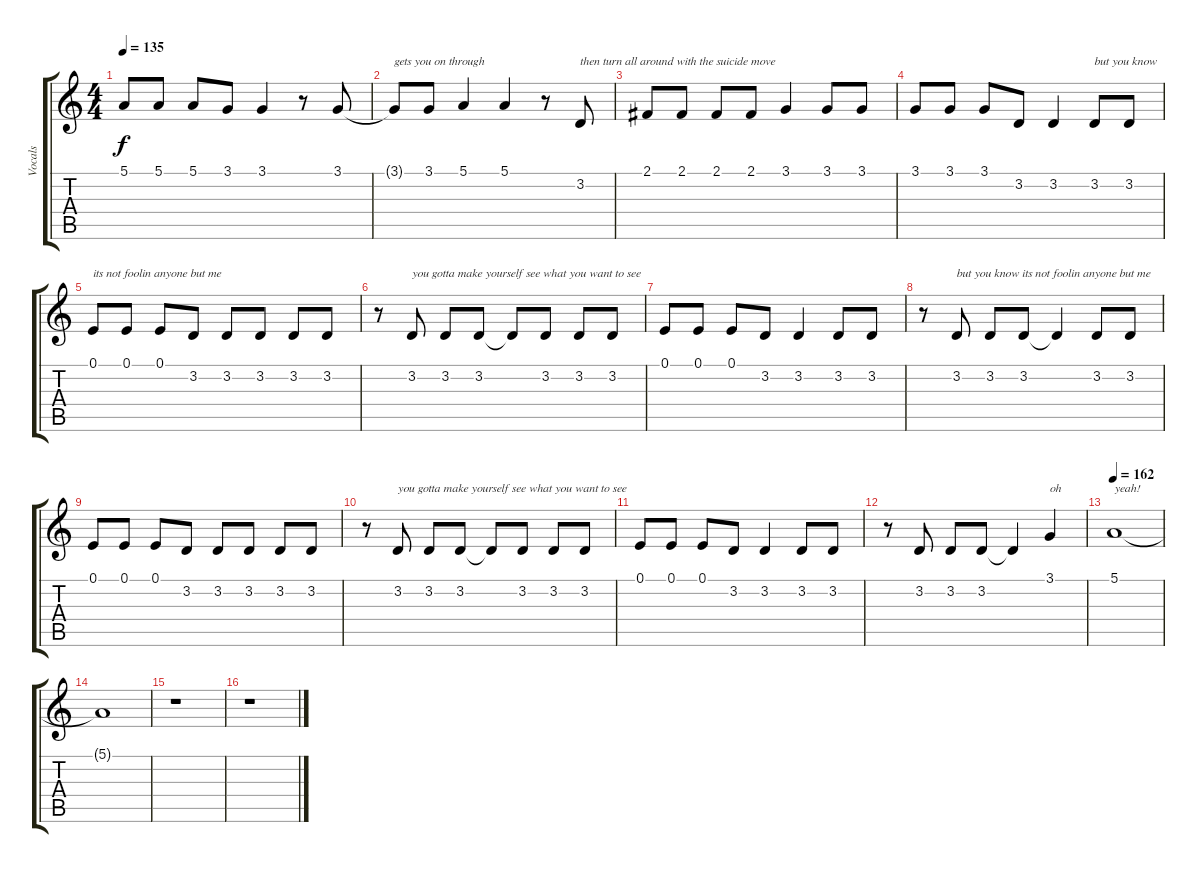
\track ("Vocals" "Vocals") {instrument trumpet}
\staff {score tabs}
\tuning (E4 B3 G3 D3 A2 E2) {hide}
\ts (4 4)
\tempo 135
\clef g2
\ks c
5.1{t}.8{dy f} 5.1.8 5.1.8 3.1.8 3.1.4 r.8 3.1.8 |
3.1{t}.8{txt "gets you on through"} 3.1.8 5.1.4 5.1.4 r.8 3.2.8{txt "then turn all around with the suicide move"} |
2.1.8 2.1.8 2.1.8 2.1.8 3.1.4 3.1.8 3.1.8 |
3.1.8 3.1.8 3.1.8 3.2.8 3.2.4 3.2.8{txt "but you know"} 3.2.8 |
0.1.8{txt "its not foolin anyone but me"} 0.1.8 0.1.8 3.2.8 3.2.8 3.2.8 3.2.8 3.2.8 |
r.8 3.2.8{txt "you gotta make yourself see what you want to see"} 3.2.8 3.2.8 3.2{t}.8 3.2.8 3.2.8 3.2.8 |
0.1.8 0.1.8 0.1.8 3.2.8 3.2.4 3.2.8 3.2.8 |
r.8 3.2.8{txt "but you know its not foolin anyone but me"} 3.2.8 3.2.8 3.2{t}.4 3.2.8 3.2.8 |
0.1.8 0.1.8 0.1.8 3.2.8 3.2.8 3.2.8 3.2.8 3.2.8 |
r.8 3.2.8{txt "you gotta make yourself see what you want to see"} 3.2.8 3.2.8 3.2{t}.8 3.2.8 3.2.8 3.2.8 |
0.1.8 0.1.8 0.1.8 3.2.8 3.2.4 3.2.8 3.2.8 |
r.8 3.2.8 3.2.8 3.2.8 3.2{t}.4 3.1.4{txt "oh"} |
\tempo 162
5.1.1{txt "yeah!"} |
5.1{t}.1 |
r.1 |
r.1
